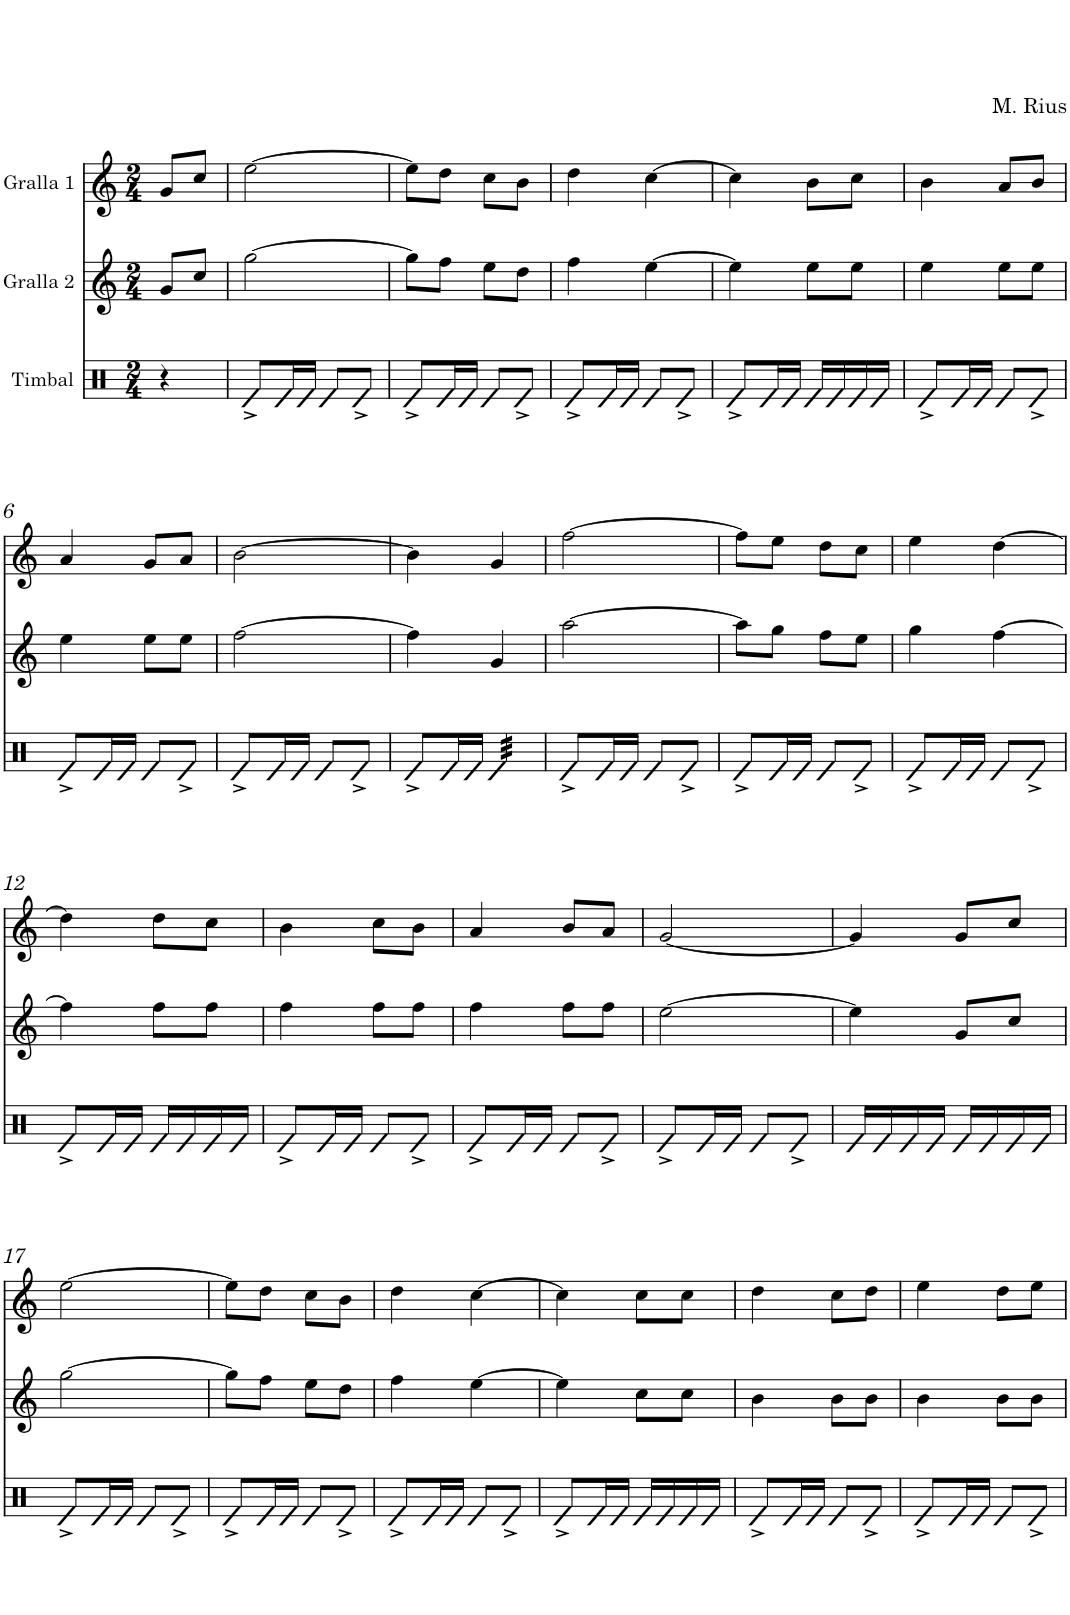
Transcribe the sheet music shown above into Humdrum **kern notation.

**kern	**kern	**kern
*part3	*part2	*part1
*staff3	*staff2	*staff1
*I"Timbal	*I"Gralla 2	*I"Gralla 1
*clefX	*clefG2	*clefG2
*Trd14c24	*Trd8c14	*
*k[]	*k[]	*k[]
*M2/4	*M2/4	*M2/4
=	=	=
4r	8g/L	8g/L
.	8cc/J	8cc/J
=1	=1	=1
8e^/L	[2gg\	[2ee\
16e/L	.	.
16e/JJ	.	.
8e/L	.	.
8e^/J	.	.
=2	=2	=2
8e^/L	8gg\L]	8ee\L]
16e/L	8ff\J	8dd\J
16e/JJ	.	.
8e/L	8ee\L	8cc\L
8e^/J	8dd\J	8b\J
=3	=3	=3
8e^/L	4ff\	4dd\
16e/L	.	.
16e/JJ	.	.
8e/L	[4ee\	[4cc\
8e^/J	.	.
=4	=4	=4
8e^/L	4ee\]	4cc\]
16e/L	.	.
16e/JJ	.	.
16e/LL	8ee\L	8b\L
16e/	.	.
16e/	8ee\J	8cc\J
16e/JJ	.	.
=5	=5	=5
8e^/L	4ee\	4b\
16e/L	.	.
16e/JJ	.	.
8e/L	8ee\L	8a/L
8e^/J	8ee\J	8b/J
!!LO:LB:g=z
=6	=6	=6
8e^/L	4ee\	4a/
16e/L	.	.
16e/JJ	.	.
8e/L	8ee\L	8g/L
8e^/J	8ee\J	8a/J
=7	=7	=7
8e^/L	[2ff\	[2b\
16e/L	.	.
16e/JJ	.	.
8e/L	.	.
8e^/J	.	.
=8	=8	=8
8e^/L	4ff\]	4b\]
16e/L	.	.
16e/JJ	.	.
*tremolo	*	*
32e/LLL	4g/	4g/
32e/	.	.
32e/	.	.
32e/	.	.
32e/	.	.
32e/	.	.
32e/	.	.
32e/JJJ	.	.
*Xtremolo	*	*
=9	=9	=9
8e^/L	[2aa\	[2ff\
16e/L	.	.
16e/JJ	.	.
8e/L	.	.
8e^/J	.	.
=10	=10	=10
8e^/L	8aa\L]	8ff\L]
16e/L	8gg\J	8ee\J
16e/JJ	.	.
8e/L	8ff\L	8dd\L
8e^/J	8ee\J	8cc\J
=11	=11	=11
8e^/L	4gg\	4ee\
16e/L	.	.
16e/JJ	.	.
8e/L	[4ff\	[4dd\
8e^/J	.	.
!!LO:LB:g=z
=12	=12	=12
8e^/L	4ff\]	4dd\]
16e/L	.	.
16e/JJ	.	.
16e/LL	8ff\L	8dd\L
16e/	.	.
16e/	8ff\J	8cc\J
16e/JJ	.	.
=13	=13	=13
8e^/L	4ff\	4b\
16e/L	.	.
16e/JJ	.	.
8e/L	8ff\L	8cc\L
8e^/J	8ff\J	8b\J
=14	=14	=14
8e^/L	4ff\	4a/
16e/L	.	.
16e/JJ	.	.
8e/L	8ff\L	8b/L
8e^/J	8ff\J	8a/J
=15	=15	=15
8e^/L	[2ee\	[2g/
16e/L	.	.
16e/JJ	.	.
8e/L	.	.
8e^/J	.	.
=16	=16	=16
16e/LL	4ee\]	4g/]
16e/	.	.
16e/	.	.
16e/JJ	.	.
16e/LL	8g/L	8g/L
16e/	.	.
16e/	8cc/J	8cc/J
16e/JJ	.	.
!!LO:LB:g=z
=17	=17	=17
8e^/L	[2gg\	[2ee\
16e/L	.	.
16e/JJ	.	.
8e/L	.	.
8e^/J	.	.
=18	=18	=18
8e^/L	8gg\L]	8ee\L]
16e/L	8ff\J	8dd\J
16e/JJ	.	.
8e/L	8ee\L	8cc\L
8e^/J	8dd\J	8b\J
=19	=19	=19
8e^/L	4ff\	4dd\
16e/L	.	.
16e/JJ	.	.
8e/L	[4ee\	[4cc\
8e^/J	.	.
=20	=20	=20
8e^/L	4ee\]	4cc\]
16e/L	.	.
16e/JJ	.	.
16e/LL	8cc\L	8cc\L
16e/	.	.
16e/	8cc\J	8cc\J
16e/JJ	.	.
=21	=21	=21
8e^/L	4b\	4dd\
16e/L	.	.
16e/JJ	.	.
8e/L	8b\L	8cc\L
8e^/J	8b\J	8dd\J
=22	=22	=22
8e^/L	4b\	4ee\
16e/L	.	.
16e/JJ	.	.
8e/L	8b\L	8dd\L
8e^/J	8b\J	8ee\J
=	=	=
*-	*-	*-
